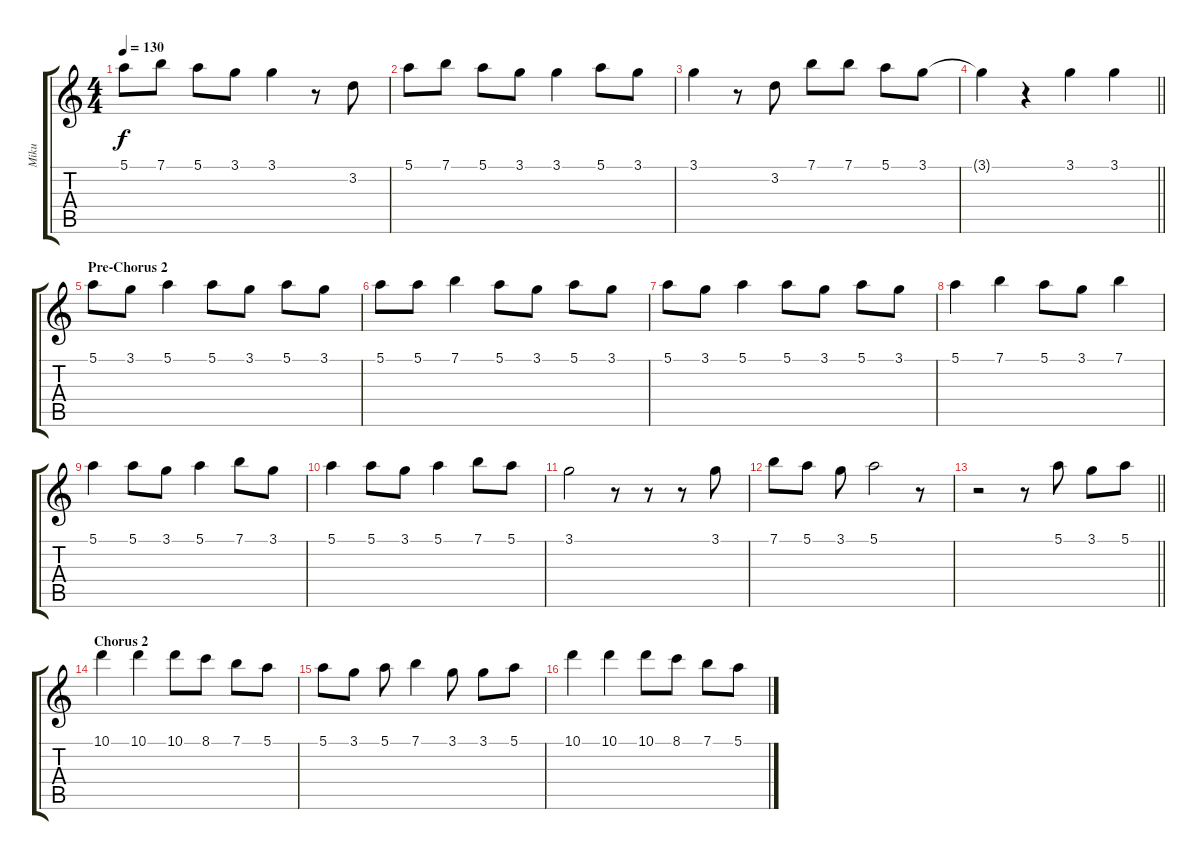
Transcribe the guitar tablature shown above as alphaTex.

\track ("Miku" "Miku") {instrument electricguitarjazz}
\staff {score tabs}
\tuning (E4 B3 G3 D3 A2 E2) {hide}
\ts (4 4)
\tempo 130
\clef g2
\ks c
5.1.8{dy f} 7.1.8 5.1.8 3.1.8 3.1.4 r.8 3.2.8 |
5.1.8 7.1.8 5.1.8 3.1.8 3.1.4 5.1.8 3.1.8 |
3.1.4 r.8 3.2.8 7.1.8 7.1.8 5.1.8 3.1.8 |
\barLineRight lightlight
3.1{t}.4 r.4 3.1.4 3.1.4 |
\section ("" "Pre-Chorus 2")
5.1.8 3.1.8 5.1.4 5.1.8 3.1.8 5.1.8 3.1.8 |
5.1.8 5.1.8 7.1.4 5.1.8 3.1.8 5.1.8 3.1.8 |
5.1.8 3.1.8 5.1.4 5.1.8 3.1.8 5.1.8 3.1.8 |
5.1.4 7.1.4 5.1.8 3.1.8 7.1.4 |
5.1.4 5.1.8 3.1.8 5.1.4 7.1.8 3.1.8 |
5.1.4 5.1.8 3.1.8 5.1.4 7.1.8 5.1.8 |
3.1.2 r.8 r.8 r.8 3.1.8 |
7.1.8 5.1.8 3.1.8 5.1.2 r.8 |
\barLineRight lightlight
r.2 r.8 5.1.8 3.1.8 5.1.8 |
\section ("" "Chorus 2")
10.1.4 10.1.4 10.1.8 8.1.8 7.1.8 5.1.8 |
5.1.8 3.1.8 5.1.8 7.1.4 3.1.8 3.1.8 5.1.8 |
10.1.4 10.1.4 10.1.8 8.1.8 7.1.8 5.1.8
